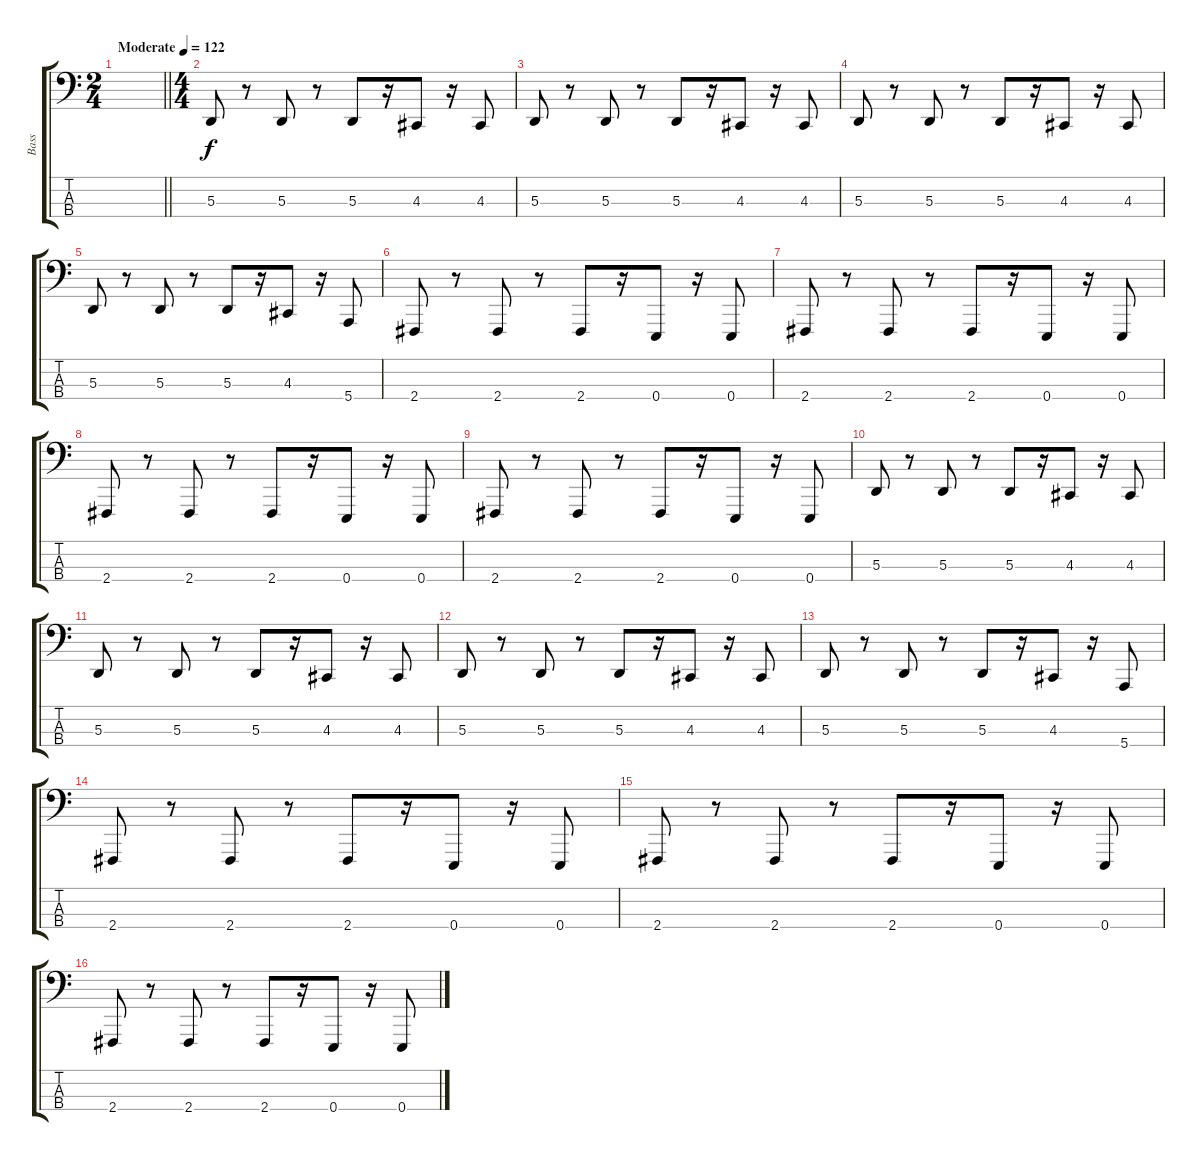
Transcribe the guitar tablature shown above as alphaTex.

\track ("Bass" "Bass") {instrument lead1square}
\staff {score tabs}
\tuning (G2 D2 A1 E1) {hide}
\ts (2 4)
\tempo (122 "Moderate")
\clef f4
\barLineRight lightlight
\ks c
|
\ts (4 4)
\section ("" "")
5.3.8 r.8 5.3.8 r.8 5.3.8 r.16 4.3.8 r.16 4.3.8 |
5.3.8 r.8 5.3.8 r.8 5.3.8 r.16 4.3.8 r.16 4.3.8 |
5.3.8 r.8 5.3.8 r.8 5.3.8 r.16 4.3.8 r.16 4.3.8 |
5.3.8 r.8 5.3.8 r.8 5.3.8 r.16 4.3.8 r.16 5.4.8 |
2.4.8 r.8 2.4.8 r.8 2.4.8 r.16 0.4.8 r.16 0.4.8 |
2.4.8 r.8 2.4.8 r.8 2.4.8 r.16 0.4.8 r.16 0.4.8 |
2.4.8 r.8 2.4.8 r.8 2.4.8 r.16 0.4.8 r.16 0.4.8 |
2.4.8 r.8 2.4.8 r.8 2.4.8 r.16 0.4.8 r.16 0.4.8 |
5.3.8 r.8 5.3.8 r.8 5.3.8 r.16 4.3.8 r.16 4.3.8 |
5.3.8 r.8 5.3.8 r.8 5.3.8 r.16 4.3.8 r.16 4.3.8 |
5.3.8 r.8 5.3.8 r.8 5.3.8 r.16 4.3.8 r.16 4.3.8 |
5.3.8 r.8 5.3.8 r.8 5.3.8 r.16 4.3.8 r.16 5.4.8 |
2.4.8 r.8 2.4.8 r.8 2.4.8 r.16 0.4.8 r.16 0.4.8 |
2.4.8 r.8 2.4.8 r.8 2.4.8 r.16 0.4.8 r.16 0.4.8 |
2.4.8 r.8 2.4.8 r.8 2.4.8 r.16 0.4.8 r.16 0.4.8
